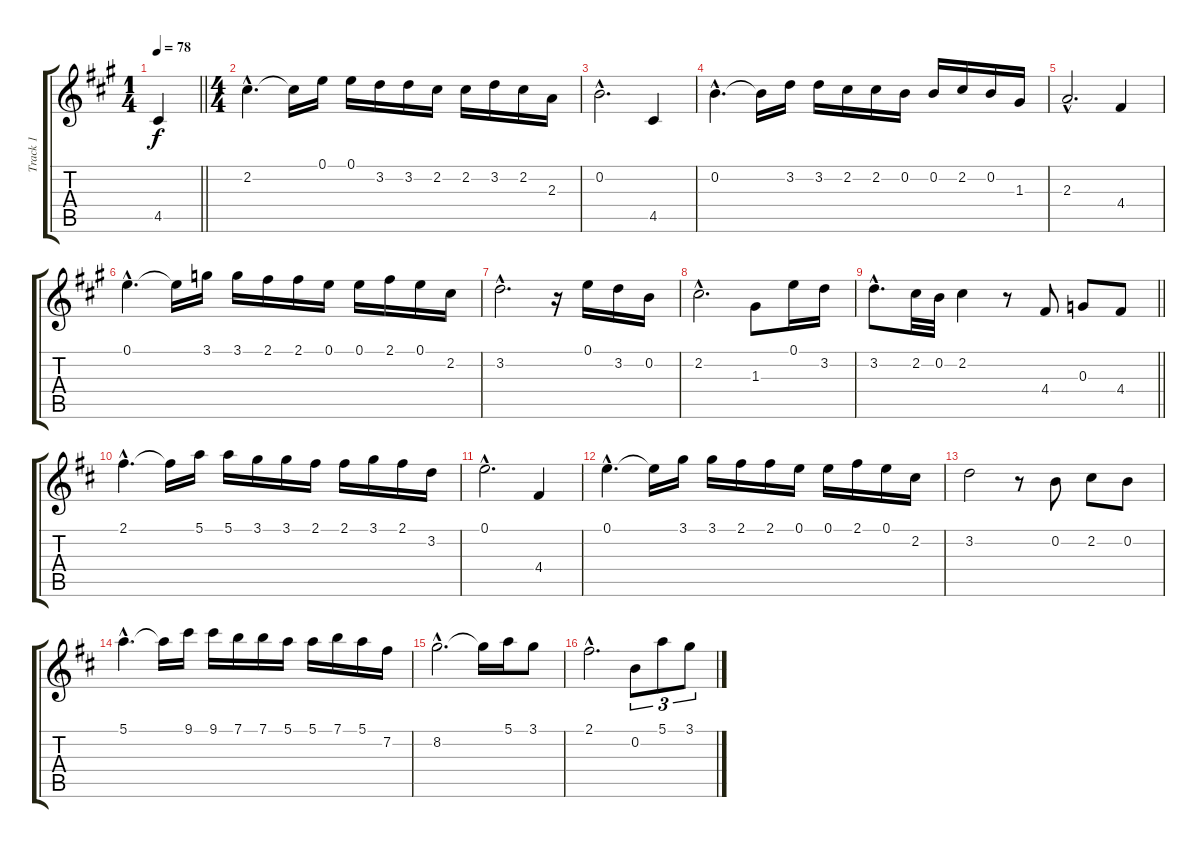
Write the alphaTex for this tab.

\track ("Track 1" "Track 1") {instrument acousticguitarnylon}
\staff {score tabs}
\tuning (E4 B3 G3 D3 A2 E2) {hide}
\ts (1 4)
\tempo 78
\clef g2
\barLineRight lightlight
\ks a
4.5.4{dy f instrument acousticguitarnylon} |
\ts (4 4)
2.2{hac}.4{d} 2.2{t}.16 0.1.16 0.1.16 3.2.16 3.2.16 2.2.16 2.2.16 3.2.16 2.2.16 2.3.16 |
0.2{hac}.2{d} 4.5.4 |
0.2{hac}.4{d} 0.2{t}.16 3.2.16 3.2.16 2.2.16 2.2.16 0.2.16 0.2.16 2.2.16 0.2.16 1.3.16 |
2.3{hac}.2{d} 4.4.4 |
0.1{hac}.4{d} 0.1{t}.16 3.1.16 3.1.16 2.1.16 2.1.16 0.1.16 0.1.16 2.1.16 0.1.16 2.2.16 |
3.2{hac}.2{d} r.16 0.1.16 3.2.16 0.2.16 |
2.2{hac}.2{d} 1.3.8 0.1.16 3.2.16 |
\barLineRight lightlight
3.2{hac}.8{d} 2.2.32 0.2.32 2.2.4 r.8 4.4.8 0.3.8 4.4.8 |
\ks d
2.1{hac}.4{d} 2.1{t}.16 5.1.16 5.1.16 3.1.16 3.1.16 2.1.16 2.1.16 3.1.16 2.1.16 3.2.16 |
0.1{hac}.2{d} 4.4.4 |
0.1{hac}.4{d} 0.1{t}.16 3.1.16 3.1.16 2.1.16 2.1.16 0.1.16 0.1.16 2.1.16 0.1.16 2.2.16 |
3.2.2 r.8 0.2.8 2.2.8 0.2.8 |
5.1{hac}.4{d} 5.1{t}.16 9.1.16 9.1.16 7.1.16 7.1.16 5.1.16 5.1.16 7.1.16 5.1.16 7.2.16 |
8.2{hac}.2{d} 8.2{t}.16 5.1.16 3.1.8 |
2.1{hac}.2{d} 0.2.8{tu (3 2)} 5.1.8{tu (3 2)} 3.1.8{tu (3 2)}
